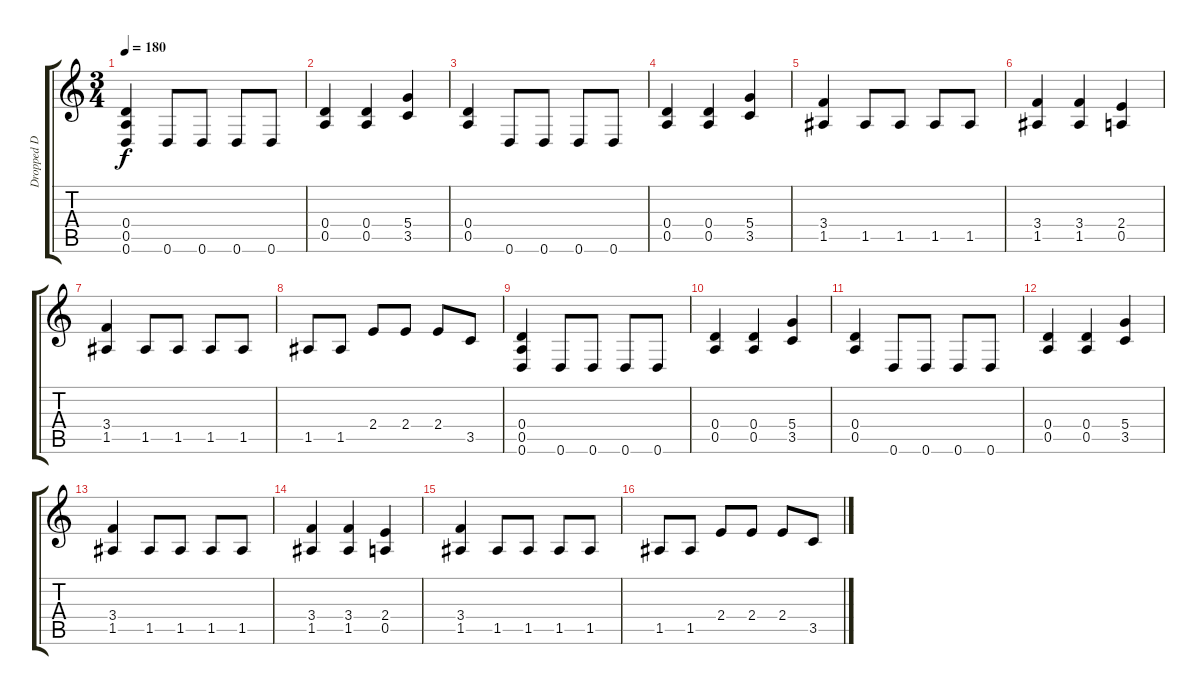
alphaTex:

\track ("Dropped D - Dist" "Dropped D ") {instrument distortionguitar}
\staff {score tabs}
\tuning (E4 B3 G3 D3 A2 D2) {hide}
\ts (3 4)
\tempo 180
\clef g2
\ks c
(0.4 0.5 0.6).4{dy f} 0.6.8 0.6.8 0.6.8 0.6.8 |
(0.4 0.5).4 (0.4 0.5).4 (5.4 3.5).4 |
(0.4 0.5).4 0.6.8 0.6.8 0.6.8 0.6.8 |
(0.4 0.5).4 (0.4 0.5).4 (5.4 3.5).4 |
(3.4 1.5).4 1.5.8 1.5.8 1.5.8 1.5.8 |
(3.4 1.5).4 (3.4 1.5).4 (2.4 0.5).4 |
(3.4 1.5).4 1.5.8 1.5.8 1.5.8 1.5.8 |
1.5.8 1.5.8 2.4.8 2.4.8 2.4.8 3.5.8 |
(0.4 0.5 0.6).4 0.6.8 0.6.8 0.6.8 0.6.8 |
(0.4 0.5).4 (0.4 0.5).4 (5.4 3.5).4 |
(0.4 0.5).4 0.6.8 0.6.8 0.6.8 0.6.8 |
(0.4 0.5).4 (0.4 0.5).4 (5.4 3.5).4 |
(3.4 1.5).4 1.5.8 1.5.8 1.5.8 1.5.8 |
(3.4 1.5).4 (3.4 1.5).4 (2.4 0.5).4 |
(3.4 1.5).4 1.5.8 1.5.8 1.5.8 1.5.8 |
1.5.8 1.5.8 2.4.8 2.4.8 2.4.8 3.5.8
